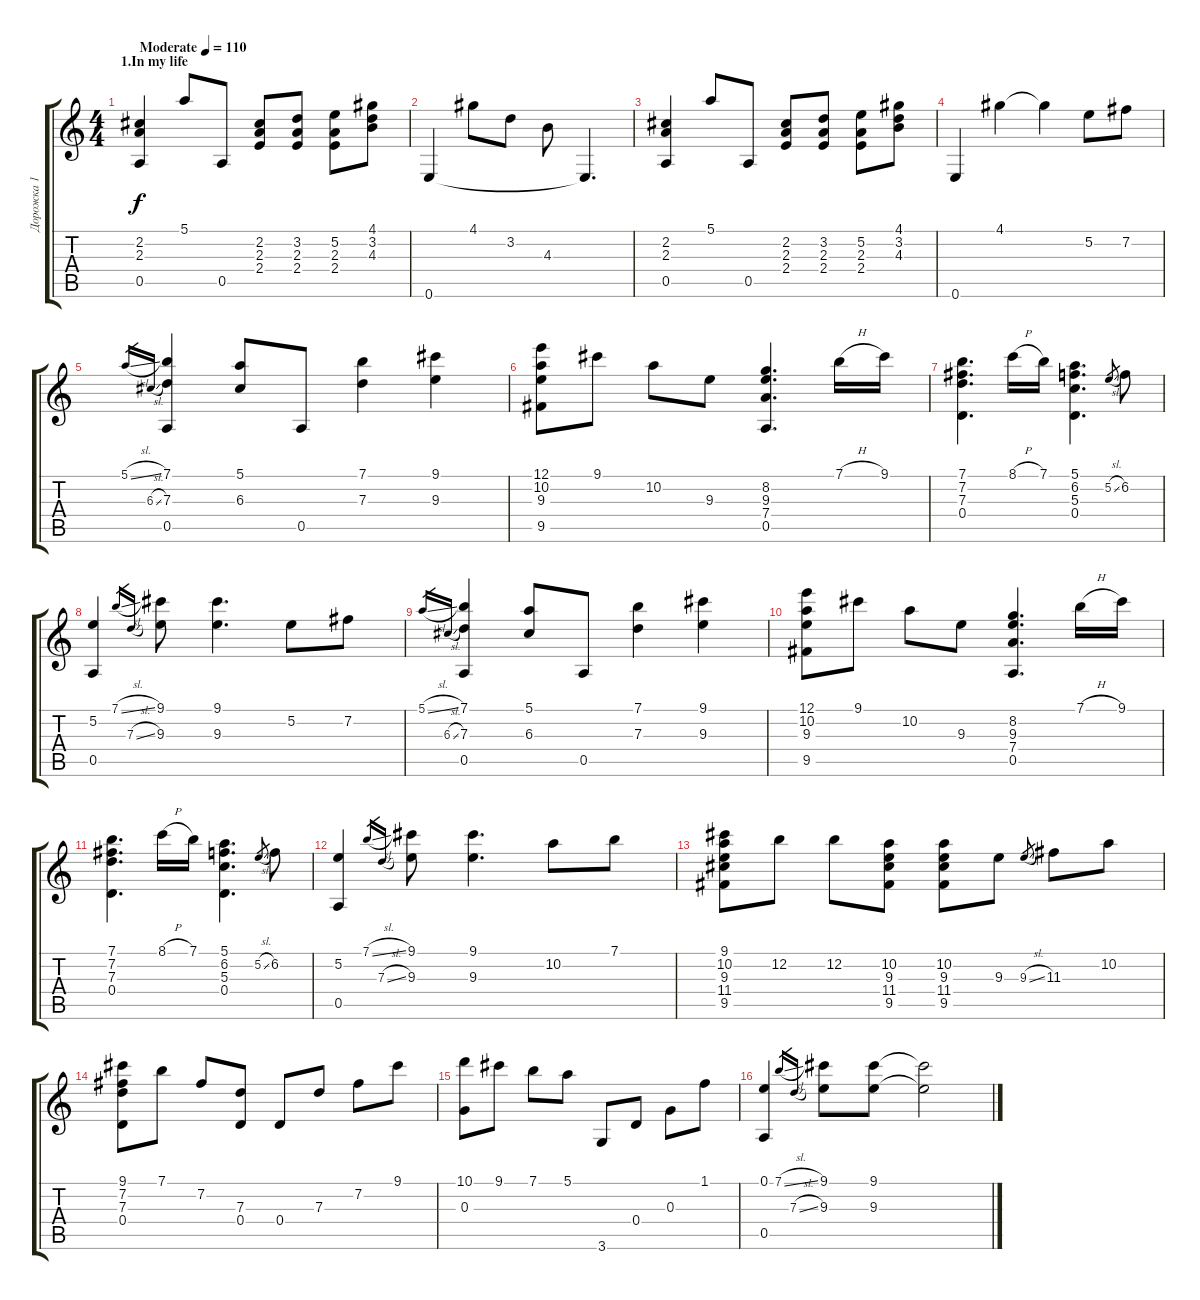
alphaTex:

\track ("Дорожка 1" "Дорожка 1") {instrument acousticguitarsteel}
\staff {score tabs}
\tuning (E4 B3 G3 D3 A2 E2) {hide}
\ts (4 4)
\section ("" "1.In my life")
\tempo (110 "Moderate")
\clef g2
\ks c
(2.2 2.3 0.5).4{dy f instrument acousticguitarsteel} 5.1.8 0.5.8 (2.2 2.3 2.4).8 (3.2 2.3 2.4).8 (5.2 2.3 2.4).8 (4.1 3.2 4.3).8 |
0.6.4 4.1.8 3.2.8 4.3.8 0.6{t}.4{d} |
(2.2 2.3 0.5).4 5.1.8 0.5.8 (2.2 2.3 2.4).8 (3.2 2.3 2.4).8 (5.2 2.3 2.4).8 (4.1 3.2 4.3).8 |
0.6.4 4.1.4 4.1{t}.4 5.2.8 7.2.8 |
5.1{sl}.16{gr} 6.3{sl}.16{gr} (7.1 7.3 0.5).4 (5.1 6.3).8 0.5.8 (7.1 7.3).4 (9.1 9.3).4 |
(12.1 10.2 9.3 9.5).8 9.1.8 10.2.8 9.3.8 (8.2 9.3 7.4 0.5).4{d} 7.1{h}.16 9.1.16 |
(7.1 7.2 7.3 0.4).4{d} 8.1{h}.16 7.1.16 (5.1 6.2 5.3 0.4).4{d} 5.2{sl}.8{gr} 6.2.8 |
(5.2 0.5).4 7.1{sl}.16{gr} 7.3{sl}.16{gr} (9.1 9.3).8 (9.1 9.3).4{d} 5.2.8 7.2.8 |
5.1{sl}.16{gr} 6.3{sl}.16{gr} (7.1 7.3 0.5).4 (5.1 6.3).8 0.5.8 (7.1 7.3).4 (9.1 9.3).4 |
(12.1 10.2 9.3 9.5).8 9.1.8 10.2.8 9.3.8 (8.2 9.3 7.4 0.5).4{d} 7.1{h}.16 9.1.16 |
(7.1 7.2 7.3 0.4).4{d} 8.1{h}.16 7.1.16 (5.1 6.2 5.3 0.4).4{d} 5.2{sl}.8{gr} 6.2.8 |
(5.2 0.5).4 7.1{sl}.16{gr} 7.3{sl}.16{gr} (9.1 9.3).8 (9.1 9.3).4{d} 10.2.8 7.1.8 |
(9.1 10.2 9.3 11.4 9.5).8 12.2.8 12.2.8 (10.2 9.3 11.4 9.5).8 (10.2 9.3 11.4 9.5).8 9.3.8 9.3{sl}.8{gr} 11.3.8 10.2.8 |
(9.1 7.2 7.3 0.4).8 7.1.8 7.2.8 (7.3 0.4).8 0.4.8 7.3.8 7.2.8 9.1.8 |
(10.1 0.3).8 9.1.8 7.1.8 5.1.8 3.6.8 0.4.8 0.3.8 1.1.8 |
(0.1 0.5).4 7.1{sl}.16{gr} 7.3{sl}.16{gr} (9.1 9.3).8 (9.1 9.3).8 (9.1{t} 9.3{t}).2
